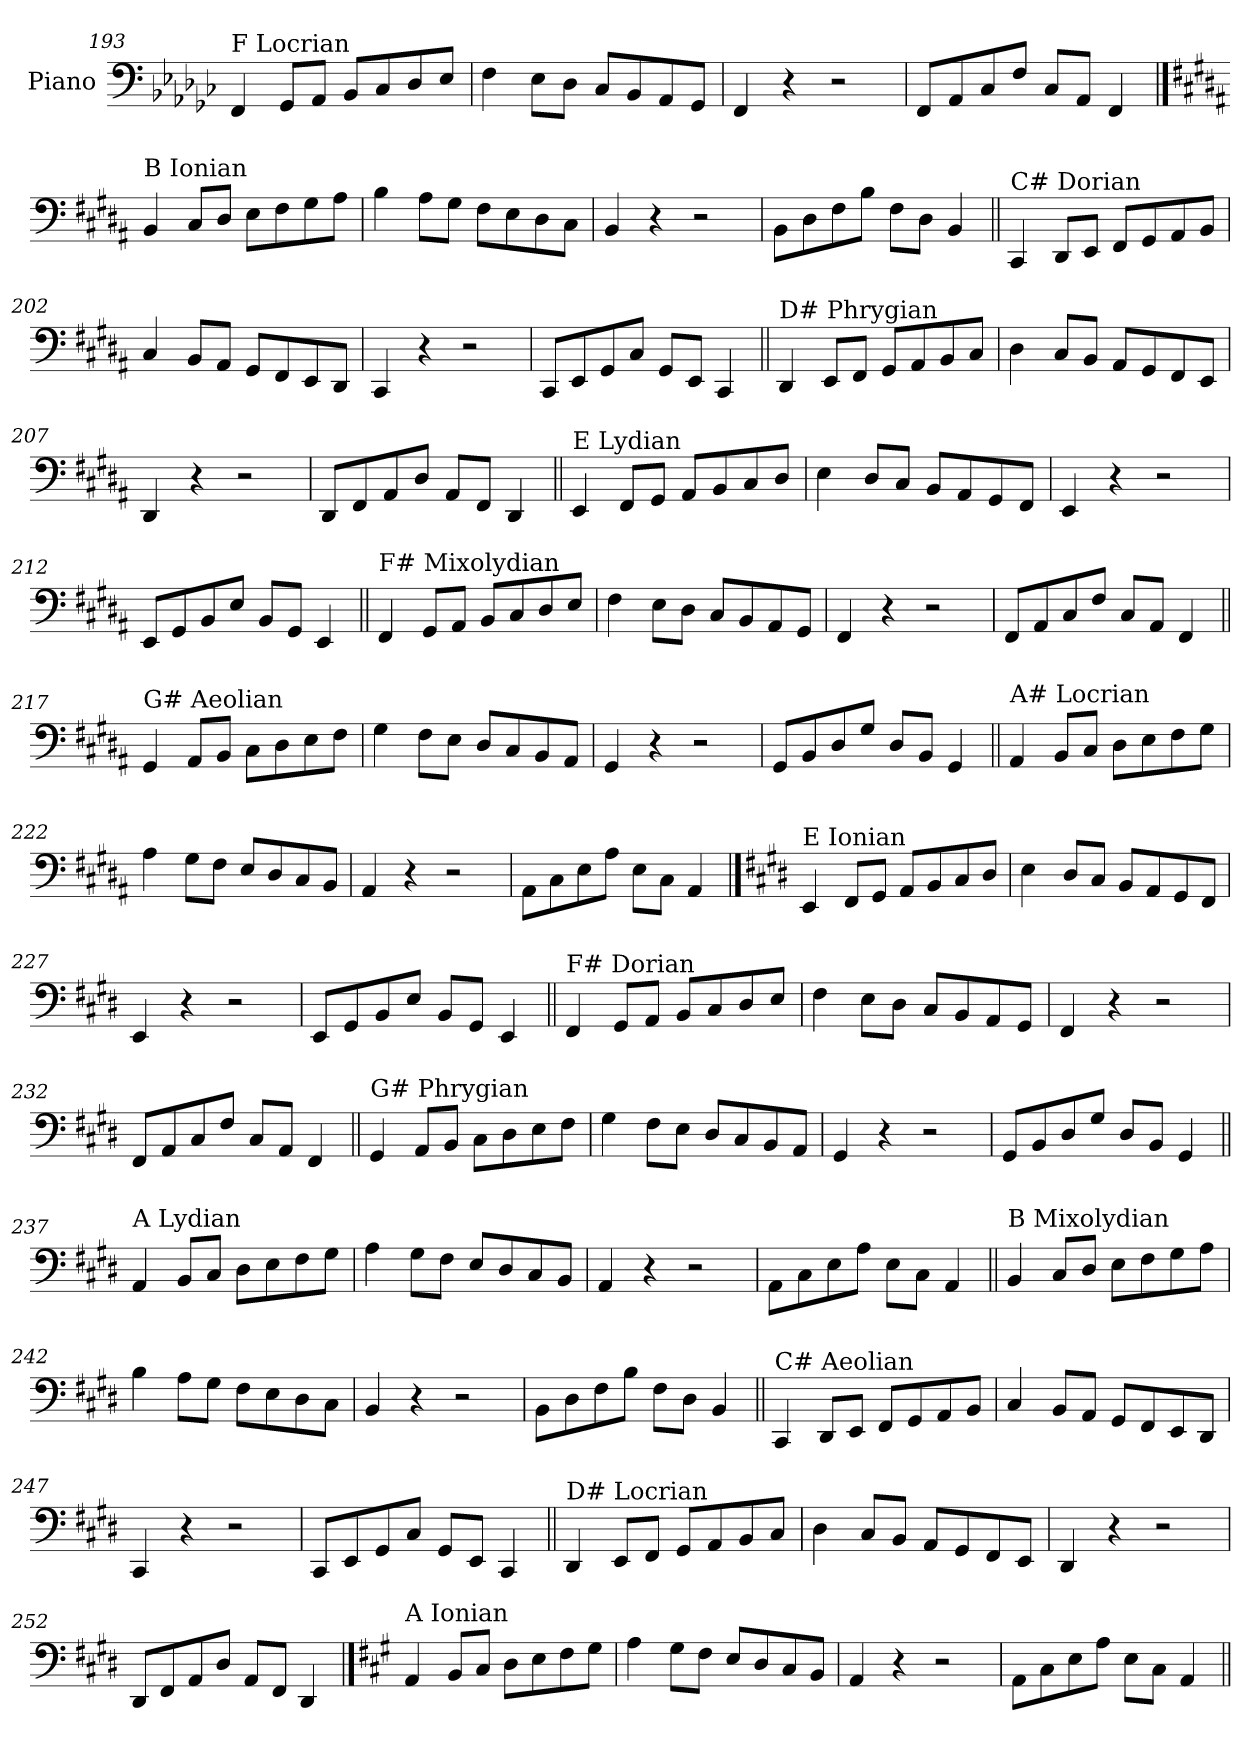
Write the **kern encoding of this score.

**kern
*part1
*staff1
*I"Piano
*I'Pno.
!!LO:LB:g=z
*clefF4
*k[b-e-a-d-g-c-]
=193
!LO:TX:a:t=F Locrian
4FF/
8GG-/L
8AA-/J
8BB-/L
8C-/
8D-/
8E-/J
=194
4F\
8E-\L
8D-\J
8C-/L
8BB-/
8AA-/
8GG-/J
=195
4FF/
4r
2r
=196
8FF/L
8AA-/
8C-/
8F/J
8C-/L
8AA-/J
4FF/
!!LO:PB:g=z
==197
*k[f#c#g#d#a#]
!LO:TX:a:t=B Ionian
4BB/
8C#/L
8D#/J
8E\L
8F#\
8G#\
8A#\J
=198
4B\
8A#\L
8G#\J
8F#\L
8E\
8D#\
8C#\J
=199
4BB/
4r
2r
=200
8BB\L
8D#\
8F#\
8B\J
8F#\L
8D#\J
4BB/
!!LO:LB:g=z
=201||
!LO:TX:a:t=C# Dorian
4CC#/
8DD#/L
8EE/J
8FF#/L
8GG#/
8AA#/
8BB/J
=202
4C#/
8BB/L
8AA#/J
8GG#/L
8FF#/
8EE/
8DD#/J
=203
4CC#/
4r
2r
=204
8CC#/L
8EE/
8GG#/
8C#/J
8GG#/L
8EE/J
4CC#/
!!LO:LB:g=z
=205||
!LO:TX:a:t=D# Phrygian
4DD#/
8EE/L
8FF#/J
8GG#/L
8AA#/
8BB/
8C#/J
=206
4D#\
8C#/L
8BB/J
8AA#/L
8GG#/
8FF#/
8EE/J
=207
4DD#/
4r
2r
=208
8DD#/L
8FF#/
8AA#/
8D#/J
8AA#/L
8FF#/J
4DD#/
!!LO:LB:g=z
=209||
!LO:TX:a:t=E Lydian
4EE/
8FF#/L
8GG#/J
8AA#/L
8BB/
8C#/
8D#/J
=210
4E\
8D#/L
8C#/J
8BB/L
8AA#/
8GG#/
8FF#/J
=211
4EE/
4r
2r
=212
8EE/L
8GG#/
8BB/
8E/J
8BB/L
8GG#/J
4EE/
!!LO:LB:g=z
=213||
!LO:TX:a:t=F# Mixolydian
4FF#/
8GG#/L
8AA#/J
8BB/L
8C#/
8D#/
8E/J
=214
4F#\
8E\L
8D#\J
8C#/L
8BB/
8AA#/
8GG#/J
=215
4FF#/
4r
2r
=216
8FF#/L
8AA#/
8C#/
8F#/J
8C#/L
8AA#/J
4FF#/
!!LO:LB:g=z
=217||
!LO:TX:a:t=G# Aeolian
4GG#/
8AA#/L
8BB/J
8C#\L
8D#\
8E\
8F#\J
=218
4G#\
8F#\L
8E\J
8D#/L
8C#/
8BB/
8AA#/J
=219
4GG#/
4r
2r
=220
8GG#/L
8BB/
8D#/
8G#/J
8D#/L
8BB/J
4GG#/
!!LO:LB:g=z
=221||
!LO:TX:a:t=A# Locrian
4AA#/
8BB/L
8C#/J
8D#\L
8E\
8F#\
8G#\J
=222
4A#\
8G#\L
8F#\J
8E/L
8D#/
8C#/
8BB/J
=223
4AA#/
4r
2r
=224
8AA#\L
8C#\
8E\
8A#\J
8E\L
8C#\J
4AA#/
!!LO:PB:g=z
==225
*k[f#c#g#d#]
!LO:TX:a:t=E Ionian
4EE/
8FF#/L
8GG#/J
8AA/L
8BB/
8C#/
8D#/J
=226
4E\
8D#/L
8C#/J
8BB/L
8AA/
8GG#/
8FF#/J
=227
4EE/
4r
2r
=228
8EE/L
8GG#/
8BB/
8E/J
8BB/L
8GG#/J
4EE/
!!LO:LB:g=z
=229||
!LO:TX:a:t=F# Dorian
4FF#/
8GG#/L
8AA/J
8BB/L
8C#/
8D#/
8E/J
=230
4F#\
8E\L
8D#\J
8C#/L
8BB/
8AA/
8GG#/J
=231
4FF#/
4r
2r
=232
8FF#/L
8AA/
8C#/
8F#/J
8C#/L
8AA/J
4FF#/
!!LO:LB:g=z
=233||
!LO:TX:a:t=G# Phrygian
4GG#/
8AA/L
8BB/J
8C#\L
8D#\
8E\
8F#\J
=234
4G#\
8F#\L
8E\J
8D#/L
8C#/
8BB/
8AA/J
=235
4GG#/
4r
2r
=236
8GG#/L
8BB/
8D#/
8G#/J
8D#/L
8BB/J
4GG#/
!!LO:LB:g=z
=237||
!LO:TX:a:t=A Lydian
4AA/
8BB/L
8C#/J
8D#\L
8E\
8F#\
8G#\J
=238
4A\
8G#\L
8F#\J
8E/L
8D#/
8C#/
8BB/J
=239
4AA/
4r
2r
=240
8AA\L
8C#\
8E\
8A\J
8E\L
8C#\J
4AA/
!!LO:LB:g=z
=241||
!LO:TX:a:t=B Mixolydian
4BB/
8C#/L
8D#/J
8E\L
8F#\
8G#\
8A\J
=242
4B\
8A\L
8G#\J
8F#\L
8E\
8D#\
8C#\J
=243
4BB/
4r
2r
=244
8BB\L
8D#\
8F#\
8B\J
8F#\L
8D#\J
4BB/
!!LO:LB:g=z
=245||
!LO:TX:a:t=C# Aeolian
4CC#/
8DD#/L
8EE/J
8FF#/L
8GG#/
8AA/
8BB/J
=246
4C#/
8BB/L
8AA/J
8GG#/L
8FF#/
8EE/
8DD#/J
=247
4CC#/
4r
2r
=248
8CC#/L
8EE/
8GG#/
8C#/J
8GG#/L
8EE/J
4CC#/
!!LO:LB:g=z
=249||
!LO:TX:a:t=D# Locrian
4DD#/
8EE/L
8FF#/J
8GG#/L
8AA/
8BB/
8C#/J
=250
4D#\
8C#/L
8BB/J
8AA/L
8GG#/
8FF#/
8EE/J
=251
4DD#/
4r
2r
=252
8DD#/L
8FF#/
8AA/
8D#/J
8AA/L
8FF#/J
4DD#/
!!LO:PB:g=z
==253
*k[f#c#g#]
!LO:TX:a:t=A Ionian
4AA/
8BB/L
8C#/J
8D\L
8E\
8F#\
8G#\J
=254
4A\
8G#\L
8F#\J
8E/L
8D/
8C#/
8BB/J
=255
4AA/
4r
2r
=256
8AA\L
8C#\
8E\
8A\J
8E\L
8C#\J
4AA/
=||
*-
